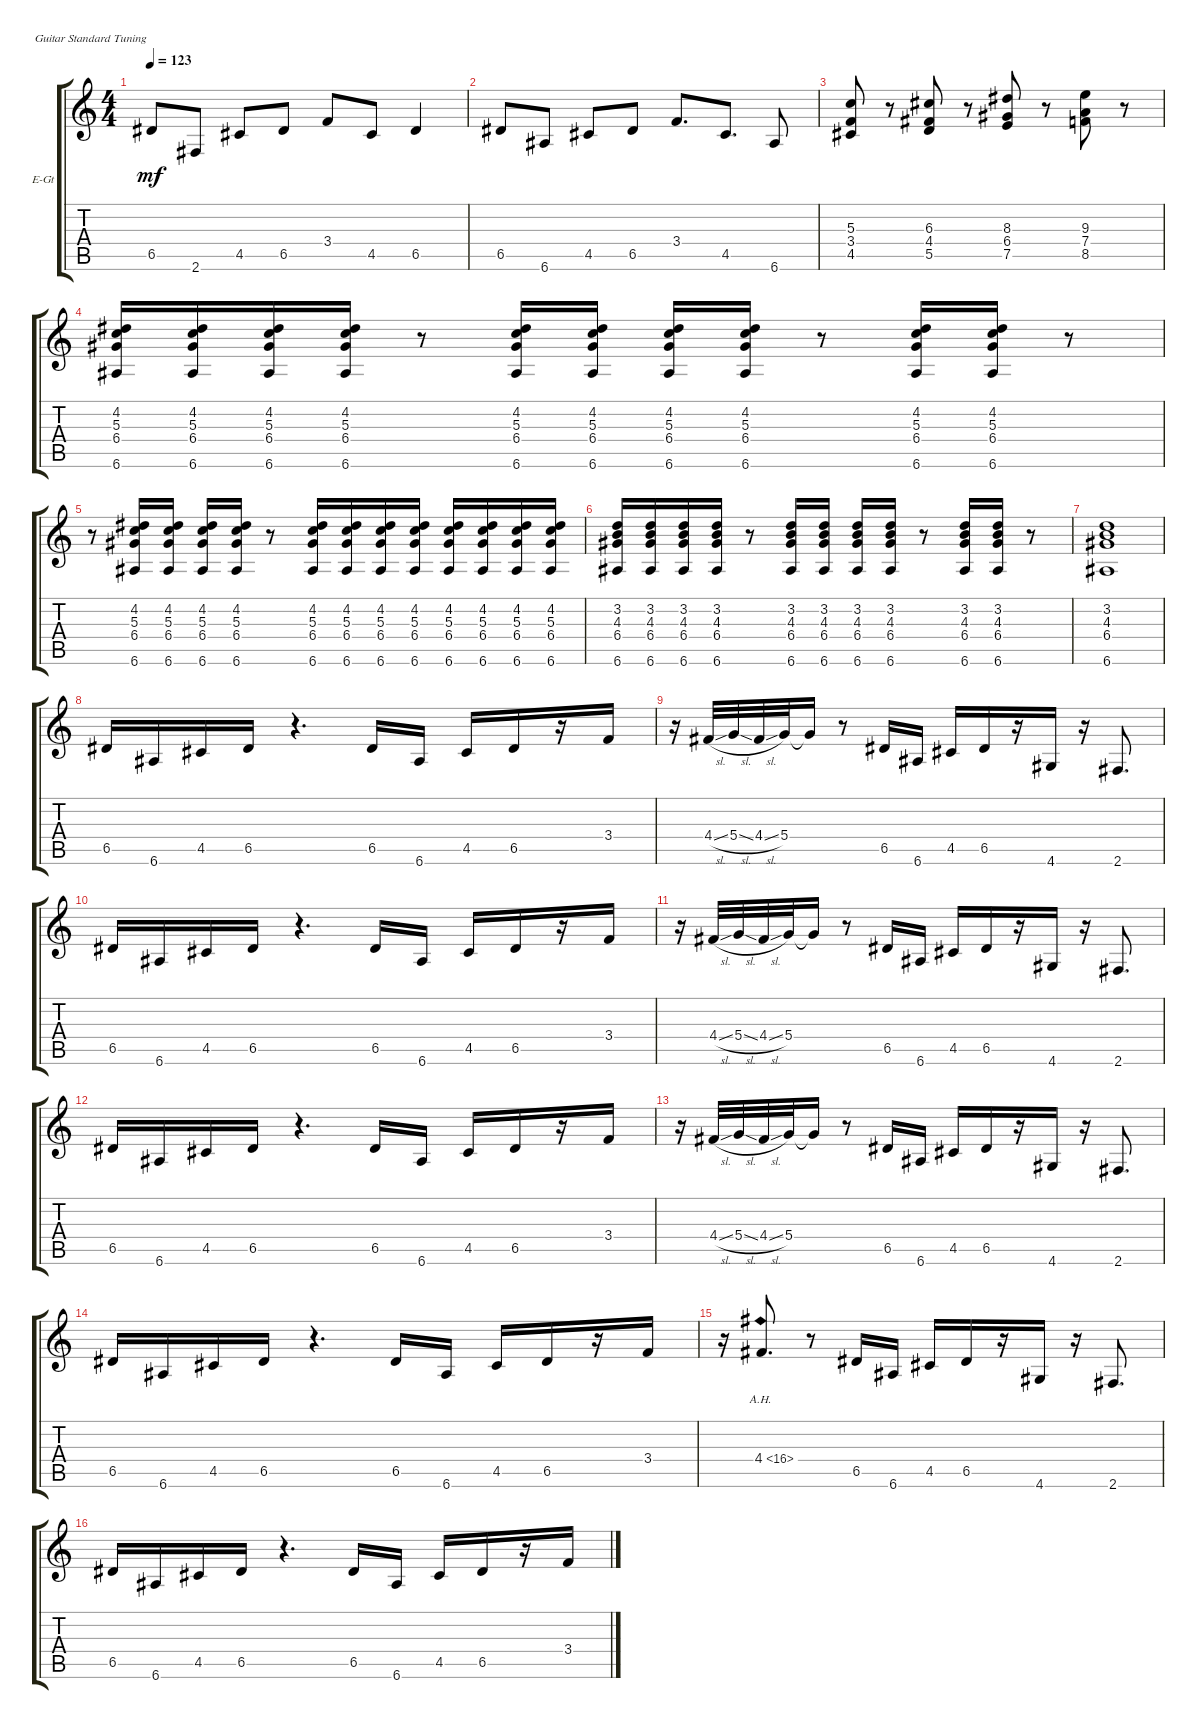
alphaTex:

\defaultSystemsLayout 4
\bracketExtendMode groupsimilarinstruments
\firstSystemTrackNameOrientation horizontal
\otherSystemsTrackNameOrientation horizontal
\track ("Electric Guitar" "E-Gt") {instrument electricguitarclean}
\staff {score tabs}
\tuning (E4 B3 G3 D3 A2 E2)
\ts (4 4)
\tempo 123
\clef g2
\ks c
6.5{t}.8{dy mf} 2.6.8 4.5.8 6.5.8 3.4.8 4.5.8 6.5.4 |
6.5.8 6.6.8 4.5.8 6.5.8 3.4.8{d} 4.5.8{d} 6.6.8 |
(4.5 3.4 5.3).8 r.8 (5.5 4.4 6.3).8 r.8 (7.5 6.4 8.3).8 r.8 (8.5 7.4 9.3).8 r.8 |
(6.6 6.4 5.3 4.2).16 (6.6 6.4 5.3 4.2).16 (6.6 6.4 5.3 4.2).16 (6.6 6.4 5.3 4.2).16 r.8 (6.6 6.4 5.3 4.2).16 (6.6 6.4 5.3 4.2).16 (6.6 6.4 5.3 4.2).16 (6.6 6.4 5.3 4.2).16 r.8 (6.6 6.4 5.3 4.2).16 (6.6 6.4 5.3 4.2).16 r.8 |
r.8 (6.6 6.4 5.3 4.2).16 (6.6 6.4 5.3 4.2).16 (6.6 6.4 5.3 4.2).16 (6.6 6.4 5.3 4.2).16 r.8 (6.6 6.4 5.3 4.2).16 (6.6 6.4 5.3 4.2).16 (6.6 6.4 5.3 4.2).16 (6.6 6.4 5.3 4.2).16 (6.6 6.4 5.3 4.2).16 (6.6 6.4 5.3 4.2).16 (6.6 6.4 5.3 4.2).16 (6.6 6.4 5.3 4.2).16 |
(6.6 6.4 4.3 3.2).16 (6.6 6.4 4.3 3.2).16 (6.6 6.4 4.3 3.2).16 (6.6 6.4 4.3 3.2).16 r.8 (6.6 6.4 4.3 3.2).16 (6.6 6.4 4.3 3.2).16 (6.6 6.4 4.3 3.2).16 (6.6 6.4 4.3 3.2).16 r.8 (6.6 6.4 4.3 3.2).16 (6.6 6.4 4.3 3.2).16 r.8 |
(6.6 6.4 4.3 3.2).1 |
6.5.16 6.6.16 4.5.16 6.5.16 r.4{d} 6.5.16 6.6.16 4.5.16 6.5.16 r.16 3.4.16 |
r.16 4.4{sl}.32 5.4{sl}.32 4.4{sl}.32 5.4.32 5.4{t}.16 r.8 6.5.16 6.6.16 4.5.16 6.5.16 r.16 4.6.16 r.16 2.6.8{d} |
6.5.16 6.6.16 4.5.16 6.5.16 r.4{d} 6.5.16 6.6.16 4.5.16 6.5.16 r.16 3.4.16 |
r.16 4.4{sl}.32 5.4{sl}.32 4.4{sl}.32 5.4.32 5.4{t}.16 r.8 6.5.16 6.6.16 4.5.16 6.5.16 r.16 4.6.16 r.16 2.6.8{d} |
6.5.16 6.6.16 4.5.16 6.5.16 r.4{d} 6.5.16 6.6.16 4.5.16 6.5.16 r.16 3.4.16 |
r.16 4.4{sl}.32 5.4{sl}.32 4.4{sl}.32 5.4.32 5.4{t}.16 r.8 6.5.16 6.6.16 4.5.16 6.5.16 r.16 4.6.16 r.16 2.6.8{d} |
6.5.16 6.6.16 4.5.16 6.5.16 r.4{d} 6.5.16 6.6.16 4.5.16 6.5.16 r.16 3.4.16 |
r.16 4.4{ah 12}.8{d} r.8 6.5.16 6.6.16 4.5.16 6.5.16 r.16 4.6.16 r.16 2.6.8{d} |
6.5.16 6.6.16 4.5.16 6.5.16 r.4{d} 6.5.16 6.6.16 4.5.16 6.5.16 r.16 3.4.16
